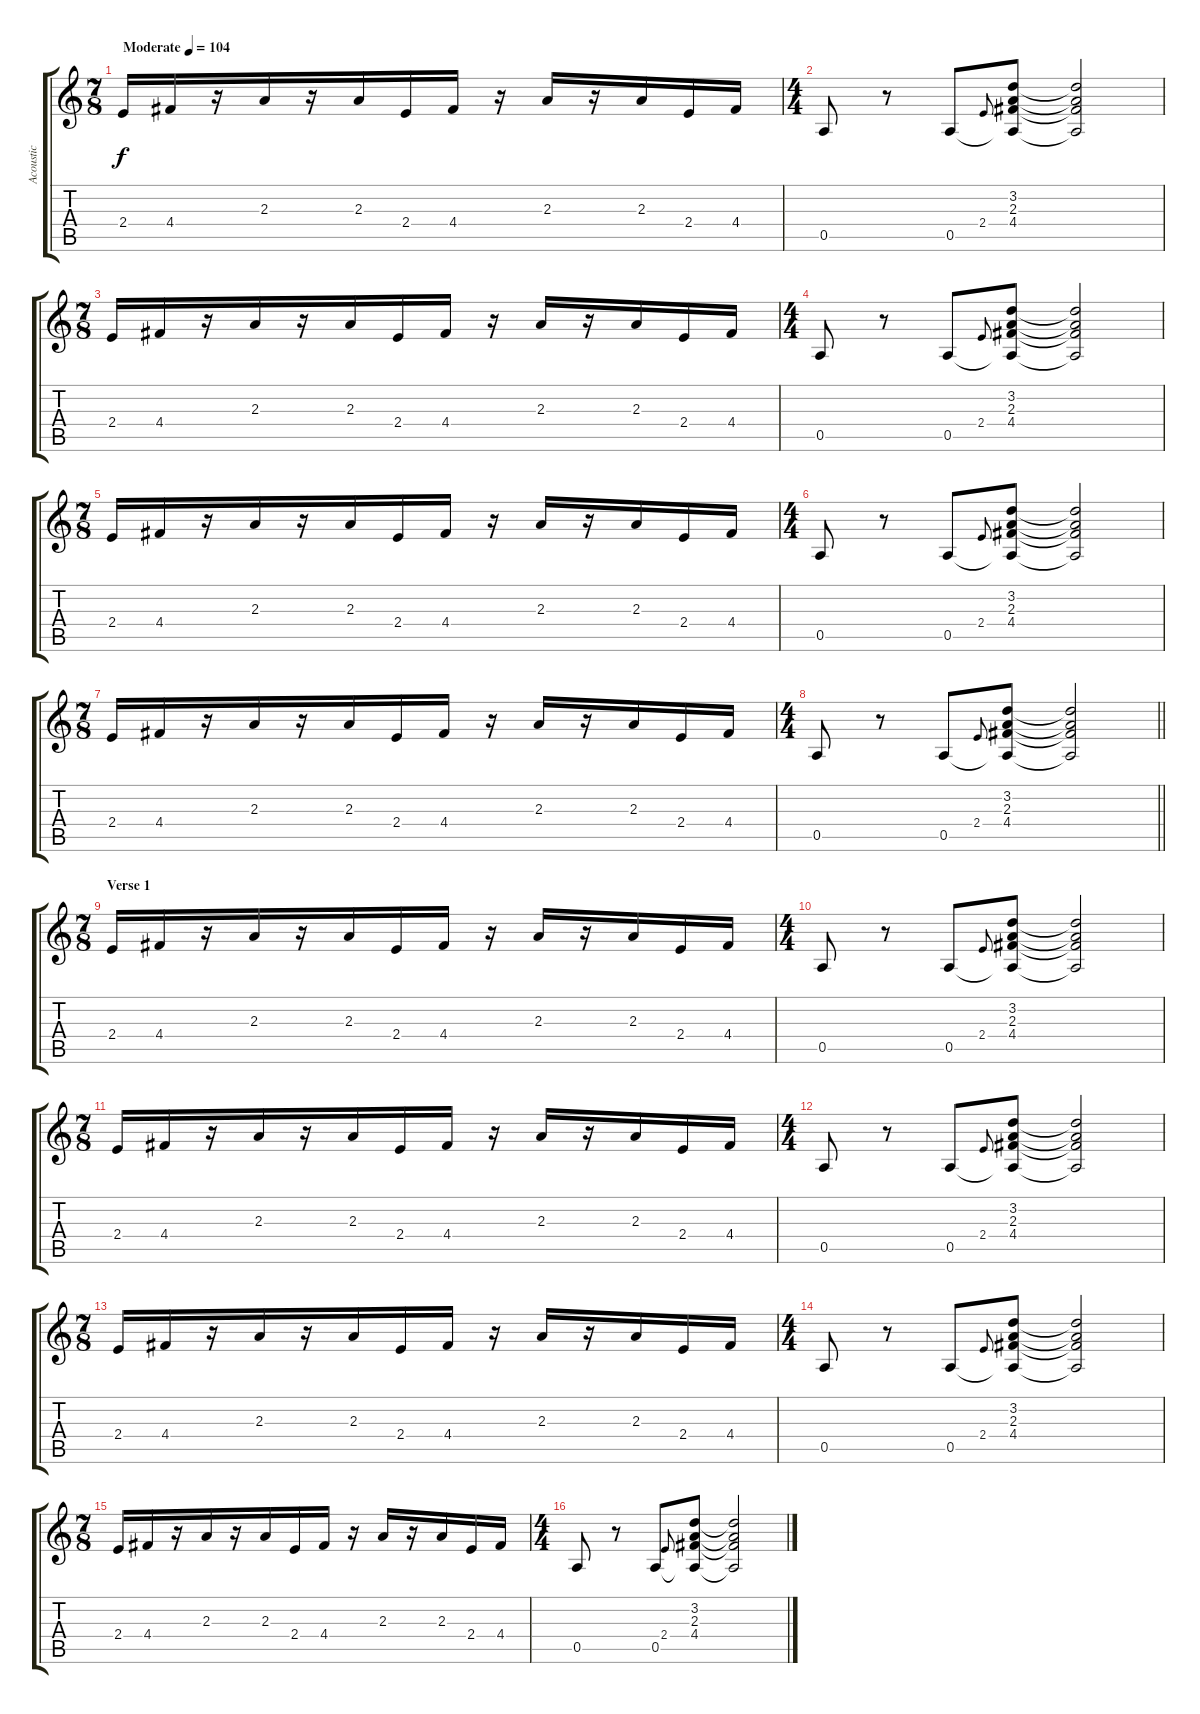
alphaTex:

\track ("Acoustic" "Acoustic") {instrument acousticguitarsteel}
\staff {score tabs}
\tuning (E4 B3 G3 D3 A2 E2) {hide}
\ts (7 8)
\tempo (104 "Moderate")
\clef g2
\ks c
2.4.16{dy f instrument acousticguitarsteel} 4.4.16 r.16 2.3.16 r.16 2.3.16 2.4.16 4.4.16 r.16 2.3.16 r.16 2.3.16 2.4.16 4.4.16 |
\ts (4 4)
0.5.8 r.8 0.5.8 2.4.8{gr onbeat} (3.2 2.3 4.4 0.5{t}).8 (3.2{t} 2.3{t} 4.4{t} 0.5{t}).2 |
\ts (7 8)
2.4.16 4.4.16 r.16 2.3.16 r.16 2.3.16 2.4.16 4.4.16 r.16 2.3.16 r.16 2.3.16 2.4.16 4.4.16 |
\ts (4 4)
0.5.8 r.8 0.5.8 2.4.8{gr onbeat} (3.2 2.3 4.4 0.5{t}).8 (3.2{t} 2.3{t} 4.4{t} 0.5{t}).2 |
\ts (7 8)
2.4.16 4.4.16 r.16 2.3.16 r.16 2.3.16 2.4.16 4.4.16 r.16 2.3.16 r.16 2.3.16 2.4.16 4.4.16 |
\ts (4 4)
0.5.8 r.8 0.5.8 2.4.8{gr onbeat} (3.2 2.3 4.4 0.5{t}).8 (3.2{t} 2.3{t} 4.4{t} 0.5{t}).2 |
\ts (7 8)
2.4.16 4.4.16 r.16 2.3.16 r.16 2.3.16 2.4.16 4.4.16 r.16 2.3.16 r.16 2.3.16 2.4.16 4.4.16 |
\ts (4 4)
\barLineRight lightlight
0.5.8 r.8 0.5.8 2.4.8{gr onbeat} (3.2 2.3 4.4 0.5{t}).8 (3.2{t} 2.3{t} 4.4{t} 0.5{t}).2 |
\ts (7 8)
\section ("" "Verse 1")
2.4.16 4.4.16 r.16 2.3.16 r.16 2.3.16 2.4.16 4.4.16 r.16 2.3.16 r.16 2.3.16 2.4.16 4.4.16 |
\ts (4 4)
0.5.8 r.8 0.5.8 2.4.8{gr onbeat} (3.2 2.3 4.4 0.5{t}).8 (3.2{t} 2.3{t} 4.4{t} 0.5{t}).2 |
\ts (7 8)
2.4.16 4.4.16 r.16 2.3.16 r.16 2.3.16 2.4.16 4.4.16 r.16 2.3.16 r.16 2.3.16 2.4.16 4.4.16 |
\ts (4 4)
0.5.8 r.8 0.5.8 2.4.8{gr onbeat} (3.2 2.3 4.4 0.5{t}).8 (3.2{t} 2.3{t} 4.4{t} 0.5{t}).2 |
\ts (7 8)
2.4.16 4.4.16 r.16 2.3.16 r.16 2.3.16 2.4.16 4.4.16 r.16 2.3.16 r.16 2.3.16 2.4.16 4.4.16 |
\ts (4 4)
0.5.8 r.8 0.5.8 2.4.8{gr onbeat} (3.2 2.3 4.4 0.5{t}).8 (3.2{t} 2.3{t} 4.4{t} 0.5{t}).2 |
\ts (7 8)
2.4.16 4.4.16 r.16 2.3.16 r.16 2.3.16 2.4.16 4.4.16 r.16 2.3.16 r.16 2.3.16 2.4.16 4.4.16 |
\ts (4 4)
0.5.8 r.8 0.5.8 2.4.8{gr onbeat} (3.2 2.3 4.4 0.5{t}).8 (3.2{t} 2.3{t} 4.4{t} 0.5{t}).2
